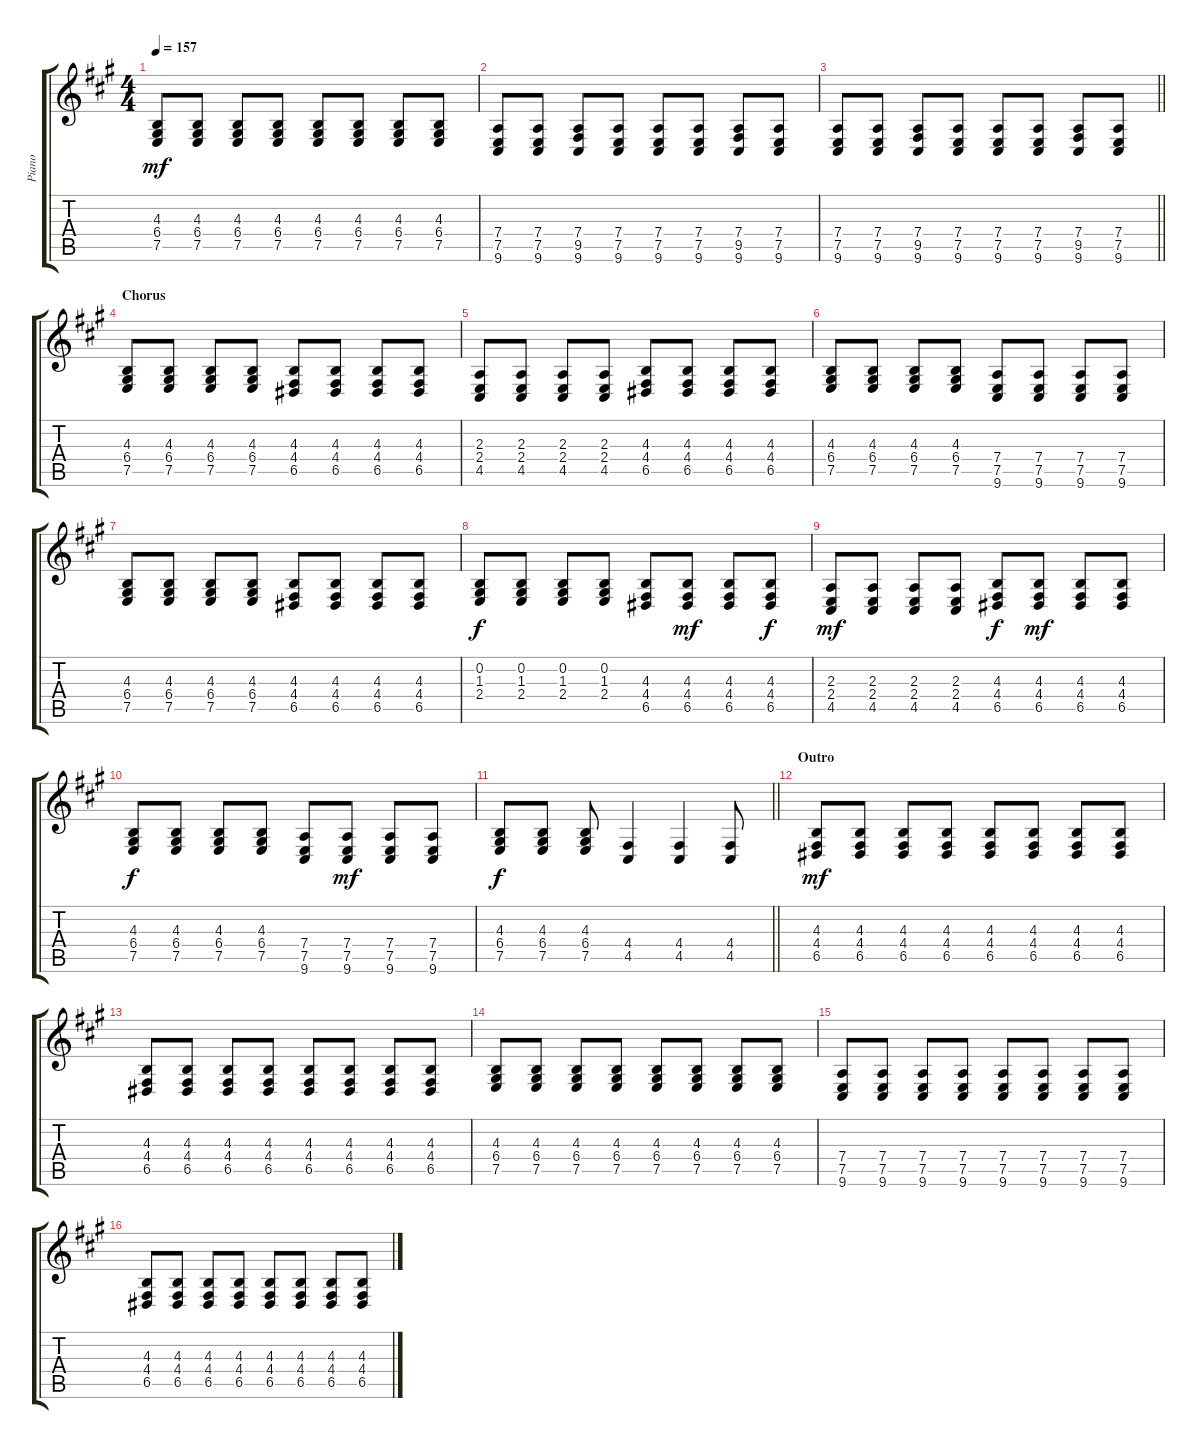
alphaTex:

\track ("Piano" "Piano") {instrument honkytonkpiano}
\staff {score tabs}
\tuning (E4 B3 G3 D3 A2 E2) {hide}
\ts (4 4)
\tempo 157
\clef g2
\ks a
(4.3 6.4 7.5).8{dy mf} (4.3 6.4 7.5).8 (4.3 6.4 7.5).8 (4.3 6.4 7.5).8 (4.3 6.4 7.5).8 (4.3 6.4 7.5).8 (4.3 6.4 7.5).8 (4.3 6.4 7.5).8 |
(7.4 7.5 9.6).8 (7.4 7.5 9.6).8 (7.4 9.5 9.6).8 (7.4 7.5 9.6).8 (7.4 7.5 9.6).8 (7.4 7.5 9.6).8 (7.4 9.5 9.6).8 (7.4 7.5 9.6).8 |
\barLineRight lightlight
(7.4 7.5 9.6).8 (7.4 7.5 9.6).8 (7.4 9.5 9.6).8 (7.4 7.5 9.6).8 (7.4 7.5 9.6).8 (7.4 7.5 9.6).8 (7.4 9.5 9.6).8 (7.4 7.5 9.6).8 |
\section ("" "Chorus")
(4.3 6.4 7.5).8 (4.3 6.4 7.5).8 (4.3 6.4 7.5).8 (4.3 6.4 7.5).8 (4.3 4.4 6.5).8 (4.3 4.4 6.5).8 (4.3 4.4 6.5).8 (4.3 4.4 6.5).8 |
(2.3 2.4 4.5).8 (2.3 2.4 4.5).8 (2.3 2.4 4.5).8 (2.3 2.4 4.5).8 (4.3 4.4 6.5).8 (4.3 4.4 6.5).8 (4.3 4.4 6.5).8 (4.3 4.4 6.5).8 |
(4.3 6.4 7.5).8 (4.3 6.4 7.5).8 (4.3 6.4 7.5).8 (4.3 6.4 7.5).8 (7.4 7.5 9.6).8 (7.4 7.5 9.6).8 (7.4 7.5 9.6).8 (7.4 7.5 9.6).8 |
(4.3 6.4 7.5).8 (4.3 6.4 7.5).8 (4.3 6.4 7.5).8 (4.3 6.4 7.5).8 (4.3 4.4 6.5).8 (4.3 4.4 6.5).8 (4.3 4.4 6.5).8 (4.3 4.4 6.5).8 |
(0.2 1.3 2.4).8{dy f} (0.2 1.3 2.4).8 (0.2 1.3 2.4).8 (0.2 1.3 2.4).8 (4.3 4.4 6.5).8 (4.3 4.4 6.5).8{dy mf} (4.3 4.4 6.5).8 (4.3 4.4 6.5).8{dy f} |
(2.3 2.4 4.5).8{dy mf} (2.3 2.4 4.5).8 (2.3 2.4 4.5).8 (2.3 2.4 4.5).8 (4.3 4.4 6.5).8{dy f} (4.3 4.4 6.5).8{dy mf} (4.3 4.4 6.5).8 (4.3 4.4 6.5).8 |
(4.3 6.4 7.5).8{dy f} (4.3 6.4 7.5).8 (4.3 6.4 7.5).8 (4.3 6.4 7.5).8 (7.4 7.5 9.6).8 (7.4 7.5 9.6).8{dy mf} (7.4 7.5 9.6).8 (7.4 7.5 9.6).8 |
\barLineRight lightlight
(4.3 6.4 7.5).8{dy f} (4.3 6.4 7.5).8 (4.3 6.4 7.5).8 (4.4 4.5).4 (4.4 4.5).4 (4.4 4.5).8 |
\section ("" "Outro")
(4.3 4.4 6.5).8{dy mf} (4.3 4.4 6.5).8 (4.3 4.4 6.5).8 (4.3 4.4 6.5).8 (4.3 4.4 6.5).8 (4.3 4.4 6.5).8 (4.3 4.4 6.5).8 (4.3 4.4 6.5).8 |
(4.3 4.4 6.5).8 (4.3 4.4 6.5).8 (4.3 4.4 6.5).8 (4.3 4.4 6.5).8 (4.3 4.4 6.5).8 (4.3 4.4 6.5).8 (4.3 4.4 6.5).8 (4.3 4.4 6.5).8 |
(4.3 6.4 7.5).8 (4.3 6.4 7.5).8 (4.3 6.4 7.5).8 (4.3 6.4 7.5).8 (4.3 6.4 7.5).8 (4.3 6.4 7.5).8 (4.3 6.4 7.5).8 (4.3 6.4 7.5).8 |
(7.4 7.5 9.6).8 (7.4 7.5 9.6).8 (7.4 7.5 9.6).8 (7.4 7.5 9.6).8 (7.4 7.5 9.6).8 (7.4 7.5 9.6).8 (7.4 7.5 9.6).8 (7.4 7.5 9.6).8 |
(4.3 4.4 6.5).8 (4.3 4.4 6.5).8 (4.3 4.4 6.5).8 (4.3 4.4 6.5).8 (4.3 4.4 6.5).8 (4.3 4.4 6.5).8 (4.3 4.4 6.5).8 (4.3 4.4 6.5).8
